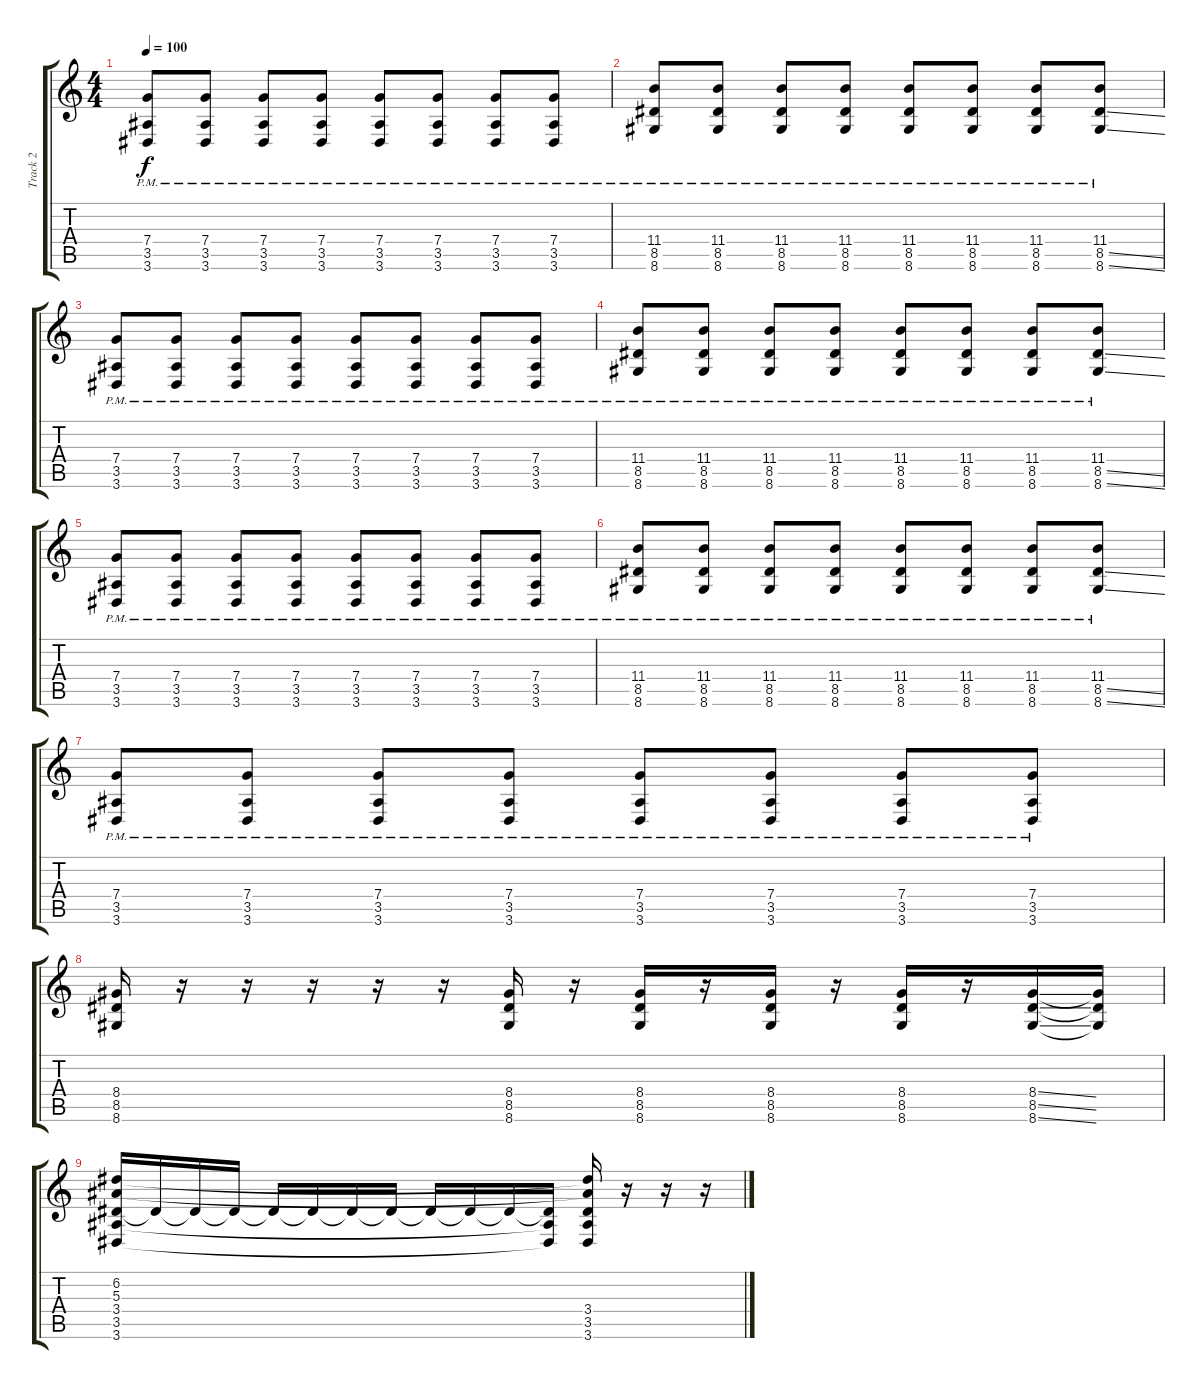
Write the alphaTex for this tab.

\track ("Track 2" "Track 2") {instrument distortionguitar}
\staff {score tabs}
\tuning (D4 A3 F3 C3 G2 C2) {hide}
\ts (4 4)
\tempo 100
\clef g2
\ks c
(7.4{pm} 3.5{pm} 3.6{pm}).8{dy f} (7.4{pm} 3.5{pm} 3.6{pm}).8 (7.4{pm} 3.5{pm} 3.6{pm}).8 (7.4{pm} 3.5{pm} 3.6{pm}).8 (7.4{pm} 3.5{pm} 3.6{pm}).8 (7.4{pm} 3.5{pm} 3.6{pm}).8 (7.4{pm} 3.5{pm} 3.6{pm}).8 (7.4{pm} 3.5{pm} 3.6{pm}).8 |
(11.4{pm} 8.5{pm} 8.6{pm}).8 (11.4{pm} 8.5{pm} 8.6{pm}).8 (11.4{pm} 8.5{pm} 8.6{pm}).8 (11.4{pm} 8.5{pm} 8.6{pm}).8 (11.4{pm} 8.5{pm} 8.6{pm}).8 (11.4{pm} 8.5{pm} 8.6{pm}).8 (11.4{pm} 8.5{pm} 8.6{pm}).8 (11.4{pm} 8.5{ss pm} 8.6{ss pm}).8 |
(7.4{pm} 3.5{pm} 3.6{pm}).8 (7.4{pm} 3.5{pm} 3.6{pm}).8 (7.4{pm} 3.5{pm} 3.6{pm}).8 (7.4{pm} 3.5{pm} 3.6{pm}).8 (7.4{pm} 3.5{pm} 3.6{pm}).8 (7.4{pm} 3.5{pm} 3.6{pm}).8 (7.4{pm} 3.5{pm} 3.6{pm}).8 (7.4{pm} 3.5{pm} 3.6{pm}).8 |
(11.4{pm} 8.5{pm} 8.6{pm}).8 (11.4{pm} 8.5{pm} 8.6{pm}).8 (11.4{pm} 8.5{pm} 8.6{pm}).8 (11.4{pm} 8.5{pm} 8.6{pm}).8 (11.4{pm} 8.5{pm} 8.6{pm}).8 (11.4{pm} 8.5{pm} 8.6{pm}).8 (11.4{pm} 8.5{pm} 8.6{pm}).8 (11.4{pm} 8.5{ss pm} 8.6{ss pm}).8 |
(7.4{pm} 3.5{pm} 3.6{pm}).8 (7.4{pm} 3.5{pm} 3.6{pm}).8 (7.4{pm} 3.5{pm} 3.6{pm}).8 (7.4{pm} 3.5{pm} 3.6{pm}).8 (7.4{pm} 3.5{pm} 3.6{pm}).8 (7.4{pm} 3.5{pm} 3.6{pm}).8 (7.4{pm} 3.5{pm} 3.6{pm}).8 (7.4{pm} 3.5{pm} 3.6{pm}).8 |
(11.4{pm} 8.5{pm} 8.6{pm}).8 (11.4{pm} 8.5{pm} 8.6{pm}).8 (11.4{pm} 8.5{pm} 8.6{pm}).8 (11.4{pm} 8.5{pm} 8.6{pm}).8 (11.4{pm} 8.5{pm} 8.6{pm}).8 (11.4{pm} 8.5{pm} 8.6{pm}).8 (11.4{pm} 8.5{pm} 8.6{pm}).8 (11.4{pm} 8.5{ss pm} 8.6{ss pm}).8 |
(7.4{pm} 3.5{pm} 3.6{pm}).8 (7.4{pm} 3.5{pm} 3.6{pm}).8 (7.4{pm} 3.5{pm} 3.6{pm}).8 (7.4{pm} 3.5{pm} 3.6{pm}).8 (7.4{pm} 3.5{pm} 3.6{pm}).8 (7.4{pm} 3.5{pm} 3.6{pm}).8 (7.4{pm} 3.5{pm} 3.6{pm}).8 (7.4{pm} 3.5{pm} 3.6{pm}).8 |
(8.4 8.5 8.6).16 r.16 r.16 r.16 r.16 r.16 (8.4 8.5 8.6).16 r.16 (8.4 8.5 8.6).16 r.16 (8.4 8.5 8.6).16 r.16 (8.4 8.5 8.6).16 r.16 (8.4{ss} 8.5{ss} 8.6{ss}).16 (8.4{t} 8.5{t} 8.6{t}).16 |
(6.2 5.3 3.4 3.5 3.6).16 3.4{t}.16 3.4{t}.16 3.4{t}.16 3.4{t}.16 3.4{t}.16 3.4{t}.16 3.4{t}.16 3.4{t}.16 3.4{t}.16 3.4{t}.16 (3.4{t} 3.5{t} 3.6{t}).16 (6.2{t} 5.3{t} 3.4 3.5 3.6).16 r.16 r.16 r.16
